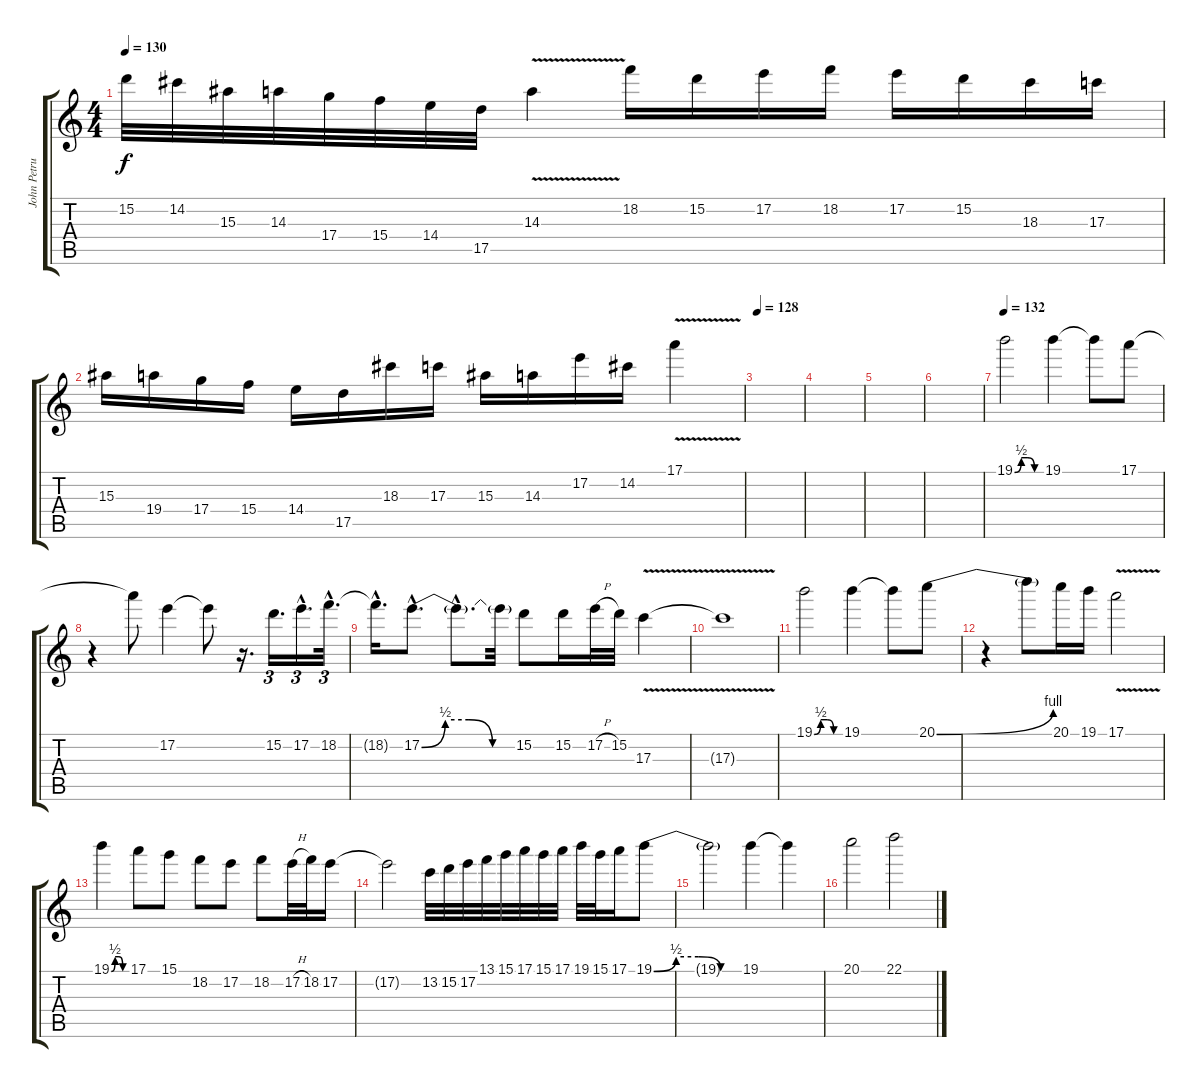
\track ("John Petrucci" "John Petru") {instrument distortionguitar}
\staff {score tabs}
\tuning (E4 B3 G3 D3 A2 E2) {hide}
\ts (4 4)
\tempo 130
\clef g2
\ks c
15.2.32{dy f} 14.2.32 15.3.32 14.3.32 17.4.32 15.4.32 14.4.32 17.5.32 14.3{v}.4 18.2.16 15.2.16 17.2.16 18.2.16 17.2.16 15.2.16 18.3.16 17.3.16 |
15.3.16 19.4.16 17.4.16 15.4.16 14.4.16 17.5.16 18.3.16 17.3.16 15.3.16 14.3.16 17.2.16 14.2.16 17.1{v}.4 |
\tempo 128
|
|
|
|
\tempo 132
19.1{be (custom 0 0 15 2 30 2 45 0 60 0)}.2{volume 15} 19.1.4 19.1{t}.8 17.1.8 |
r.4 17.1{t}.8 17.2.4 17.2{t}.8 r.16{d} 15.2.16{d tu (3 2)} 17.2{hac}.16{d tu (3 2)} 18.2{hac}.32{d tu (3 2)} |
18.2{hac t}.16{d} 17.2{be (custom 0 0 15 2 30 2 45 0 60 0) hac}.8{d} 17.2{hac t}.8{d} 17.2{t}.32 15.2.8 15.2.16 17.2{h}.32 15.2.32 17.3{v}.4 |
17.3{t}.1 |
19.1{be (custom 0 0 15 2 30 2 45 0 60 0)}.2 19.1.4 19.1{t}.8 20.1{be (bend 0 0 60 4)}.8 |
r.4 20.1{t}.8 20.1.16 19.1.16 17.1{v}.2 |
19.1{be (custom 0 0 15 2 30 2 45 0 60 0)}.4 17.1.8 15.1.8 18.2.8 17.2.8 18.2.8 17.2{h}.32 18.2.32 17.2.16 |
17.2{t}.2 13.2.32 15.2.32 17.2.32 13.1.32 15.1.32 17.1.32 15.1.32 17.1.32 19.1.32 15.1.32 17.1.16 19.1{be (custom 0 0 15 2 30 2 45 0 60 0)}.8 |
19.1{t}.2 19.1.4 19.1{t}.4 |
20.1.2 22.1.2
